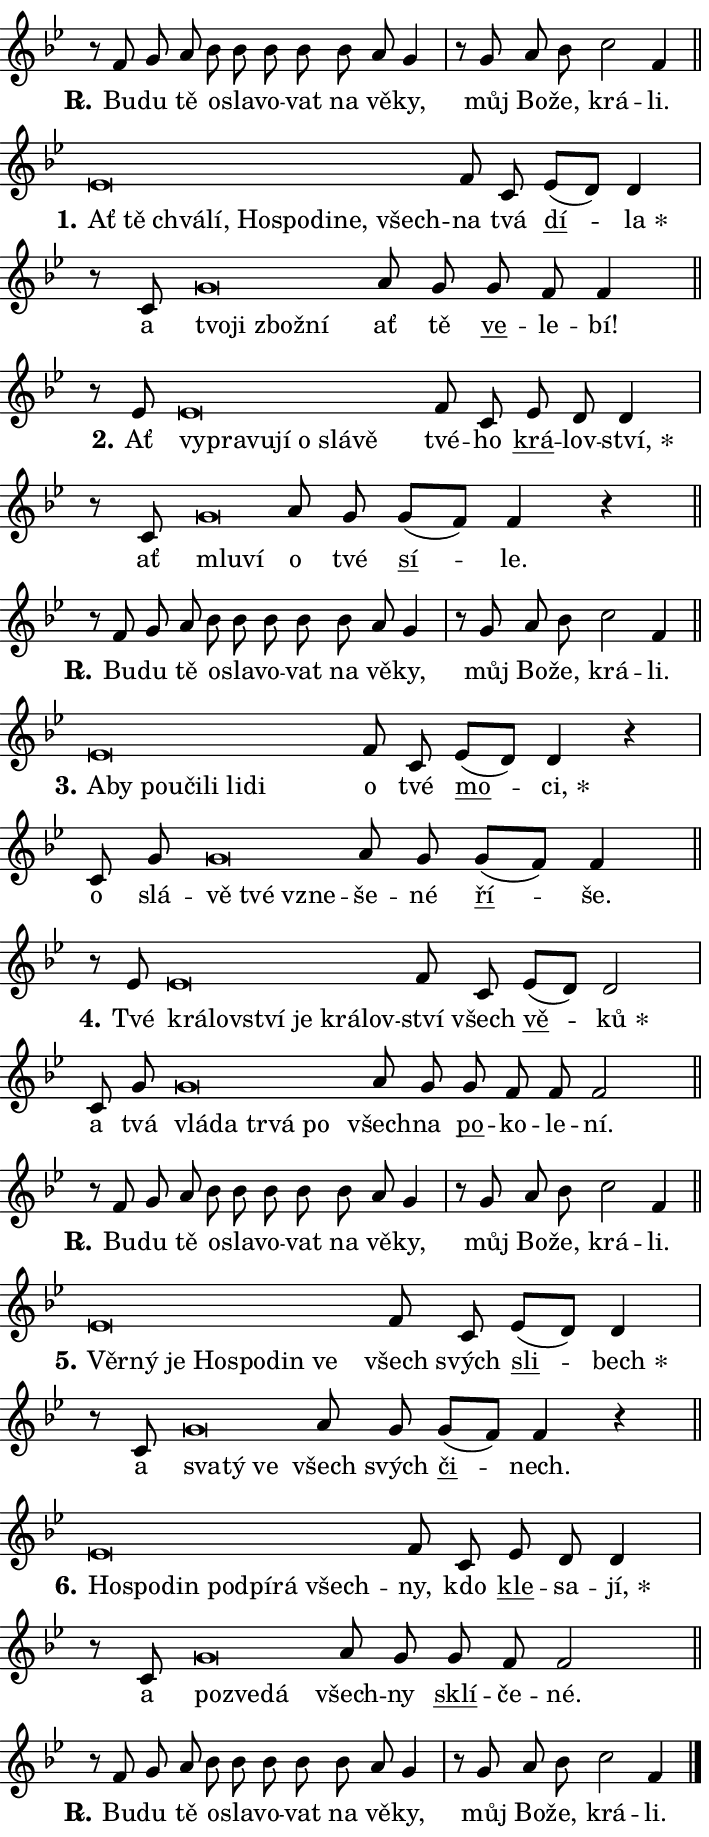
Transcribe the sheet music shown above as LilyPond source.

\version "2.24.0"
\header { tagline = "" }
\paper {
  indent = 0\cm
  top-margin = 0\cm
  right-margin = 0.13\cm % to fit lyric hyphens
  bottom-margin = 0\cm
  left-margin = 0\cm
  paper-width = 12\cm
  page-breaking = #ly:one-page-breaking
  system-system-spacing.basic-distance = #11
  score-system-spacing.basic-distance = #11
  ragged-last = ##f
}


%% Author: Thomas Morley
%% https://lists.gnu.org/archive/html/lilypond-user/2020-05/msg00002.html
#(define (line-position grob)
"Returns position of @var[grob} in current system:
   @code{'start}, if at first time-step
   @code{'end}, if at last time-step
   @code{'middle} otherwise
"
  (let* ((col (ly:item-get-column grob))
         (ln (ly:grob-object col 'left-neighbor))
         (rn (ly:grob-object col 'right-neighbor))
         (col-to-check-left (if (ly:grob? ln) ln col))
         (col-to-check-right (if (ly:grob? rn) rn col))
         (break-dir-left
           (and
             (ly:grob-property col-to-check-left 'non-musical #f)
             (ly:item-break-dir col-to-check-left)))
         (break-dir-right
           (and
             (ly:grob-property col-to-check-right 'non-musical #f)
             (ly:item-break-dir col-to-check-right))))
        (cond ((eqv? 1 break-dir-left) 'start)
              ((eqv? -1 break-dir-right) 'end)
              (else 'middle))))

#(define (tranparent-at-line-position vctor)
  (lambda (grob)
  "Relying on @code{line-position} select the relevant enry from @var{vctor}.
Used to determine transparency,"
    (case (line-position grob)
      ((end) (not (vector-ref vctor 0)))
      ((middle) (not (vector-ref vctor 1)))
      ((start) (not (vector-ref vctor 2))))))

noteHeadBreakVisibility =
#(define-music-function (break-visibility)(vector?)
"Makes @code{NoteHead}s transparent relying on @var{break-visibility}"
#{
  \override NoteHead.transparent =
    #(tranparent-at-line-position break-visibility)
#})

#(define delete-ledgers-for-transparent-note-heads
  (lambda (grob)
    "Reads whether a @code{NoteHead} is transparent.
If so this @code{NoteHead} is removed from @code{'note-heads} from
@var{grob}, which is supposed to be @code{LedgerLineSpanner}.
As a result ledgers are not printed for this @code{NoteHead}"
    (let* ((nhds-array (ly:grob-object grob 'note-heads))
           (nhds-list
             (if (ly:grob-array? nhds-array)
                 (ly:grob-array->list nhds-array)
                 '()))
           ;; Relies on the transparent-property being done before
           ;; Staff.LedgerLineSpanner.after-line-breaking is executed.
           ;; This is fragile ...
           (to-keep
             (remove
               (lambda (nhd)
                 (ly:grob-property nhd 'transparent #f))
               nhds-list)))
      ;; TODO find a better method to iterate over grob-arrays, similiar
      ;; to filter/remove etc for lists
      ;; For now rebuilt from scratch
      (set! (ly:grob-object grob 'note-heads)  '())
      (for-each
        (lambda (nhd)
          (ly:pointer-group-interface::add-grob grob 'note-heads nhd))
        to-keep))))

squashNotes = {
  \override NoteHead.X-extent = #'(-0.2 . 0.2)
  \override NoteHead.Y-extent = #'(-0.75 . 0)
  \override NoteHead.stencil =
    #(lambda (grob)
       (let ((pos (ly:grob-property grob 'staff-position)))
         (begin
           (if (< pos -7) (display "ERROR: Lower brevis then expected\n") (display ""))
           (if (<= pos -6) ly:text-interface::print ly:note-head::print))))
}
unSquashNotes = {
  \revert NoteHead.X-extent
  \revert NoteHead.Y-extent
  \revert NoteHead.stencil
}

hideNotes = \noteHeadBreakVisibility #begin-of-line-visible
unHideNotes = \noteHeadBreakVisibility #all-visible

% work-around for resetting accidentals
% https://lilypond.org/doc/v2.23/Documentation/notation/displaying-rhythms#unmetered-music
cadenzaMeasure = {
  \cadenzaOff
  \partial 1024 s1024
  \cadenzaOn
}

#(define-markup-command (accent layout props text) (markup?)
  "Underline accented syllable"
  (interpret-markup layout props
    #{\markup \override #'(offset . 4.3) \underline { #text }#}))

responsum = \markup \concat {
  "R" \hspace #-1.05 \path #0.1 #'((moveto 0 0.07) (lineto 0.9 0.8)) \hspace #0.05 "."
}

spaceSize = #0.6828661417322834 % exact space size for TeX Gyre Schola

\layout {
  \context {
    \Staff
    \remove "Time_signature_engraver"
    \override LedgerLineSpanner.after-line-breaking = #delete-ledgers-for-transparent-note-heads
  }
  \context {
    \Lyrics {
      \override LyricSpace.minimum-distance = \spaceSize
      \override LyricText.font-name = #"TeX Gyre Schola"
      \override LyricText.font-size = 1
      \override StanzaNumber.font-name = #"TeX Gyre Schola Bold"
      \override StanzaNumber.font-size = 1
    }
  }
  \context {
    \Score 
    \override NoteHead.text =
      #(lambda (grob) 
        (let ((pos (ly:grob-property grob 'staff-position)))
          #{\markup {
            \combine
              \halign #-0.55 \raise #(if (= pos -6) 0 0.5) \override #'(thickness . 2) \draw-line #'(3.2 . 0)
              \musicglyph "noteheads.sM1"
          }#}))
  }
}

% magnetic-lyrics.ily
%
%   written by
%     Jean Abou Samra <jean@abou-samra.fr>
%     Werner Lemberg <wl@gnu.org>
%
%   adapted by
%     Jiri Hon <jiri.hon@gmail.com>
%
% Version 2022-Apr-15

% https://www.mail-archive.com/lilypond-user@gnu.org/msg149350.html

#(define (Left_hyphen_pointer_engraver context)
   "Collect syllable-hyphen-syllable occurrences in lyrics and store
them in properties.  This engraver only looks to the left.  For
example, if the lyrics input is @code{foo -- bar}, it does the
following.

@itemize @bullet
@item
Set the @code{text} property of the @code{LyricHyphen} grob between
@q{foo} and @q{bar} to @code{foo}.

@item
Set the @code{left-hyphen} property of the @code{LyricText} grob with
text @q{foo} to the @code{LyricHyphen} grob between @q{foo} and
@q{bar}.
@end itemize

Use this auxiliary engraver in combination with the
@code{lyric-@/text::@/apply-@/magnetic-@/offset!} hook."
   (let ((hyphen #f)
         (text #f))
     (make-engraver
      (acknowledgers
       ((lyric-syllable-interface engraver grob source-engraver)
        (set! text grob)))
      (end-acknowledgers
       ((lyric-hyphen-interface engraver grob source-engraver)
        ;(when (not (grob::has-interface grob 'lyric-space-interface))
          (set! hyphen grob)));)
      ((stop-translation-timestep engraver)
       (when (and text hyphen)
         (ly:grob-set-object! text 'left-hyphen hyphen))
       (set! text #f)
       (set! hyphen #f)))))

#(define (lyric-text::apply-magnetic-offset! grob)
   "If the space between two syllables is less than the value in
property @code{LyricText@/.details@/.squash-threshold}, move the right
syllable to the left so that it gets concatenated with the left
syllable.

Use this function as a hook for
@code{LyricText@/.after-@/line-@/breaking} if the
@code{Left_@/hyphen_@/pointer_@/engraver} is active."
   (let ((hyphen (ly:grob-object grob 'left-hyphen #f)))
     (when hyphen
       (let ((left-text (ly:spanner-bound hyphen LEFT)))
         (when (grob::has-interface left-text 'lyric-syllable-interface)
           (let* ((common (ly:grob-common-refpoint grob left-text X))
                  (this-x-ext (ly:grob-extent grob common X))
                  (left-x-ext
                   (begin
                     ;; Trigger magnetism for left-text.
                     (ly:grob-property left-text 'after-line-breaking)
                     (ly:grob-extent left-text common X)))
                  ;; `delta` is the gap width between two syllables.
                  (delta (- (interval-start this-x-ext)
                            (interval-end left-x-ext)))
                  (details (ly:grob-property grob 'details))
                  (threshold (assoc-get 'squash-threshold details 0.2)))
             (when (< delta threshold)
               (let* (;; We have to manipulate the input text so that
                      ;; ligatures crossing syllable boundaries are not
                      ;; disabled.  For languages based on the Latin
                      ;; script this is essentially a beautification.
                      ;; However, for non-Western scripts it can be a
                      ;; necessity.
                      (lt (ly:grob-property left-text 'text))
                      (rt (ly:grob-property grob 'text))
                      (is-space (grob::has-interface hyphen 'lyric-space-interface))
                      (space (if is-space " " ""))
                      (extra-delta (if is-space spaceSize 0))
                      ;; Append new syllable.
                      (ltrt-space (if (and (string? lt) (string? rt))
                                (string-append lt space rt)
                                (make-concat-markup (list lt space rt))))
                      ;; Right-align `ltrt` to the right side.
                      (ltrt-space-markup (grob-interpret-markup
                               grob
                               (make-translate-markup
                                (cons (interval-length this-x-ext) 0)
                                (make-right-align-markup ltrt-space)))))
                 (begin
                   ;; Don't print `left-text`.
                   (ly:grob-set-property! left-text 'stencil #f)
                   ;; Set text and stencil (which holds all collected
                   ;; syllables so far) and shift it to the left.
                   (ly:grob-set-property! grob 'text ltrt-space)
                   (ly:grob-set-property! grob 'stencil ltrt-space-markup)
                   (ly:grob-translate-axis! grob (- (- delta extra-delta)) X))))))))))


#(define (lyric-hyphen::displace-bounds-first grob)
   ;; Make very sure this callback isn't triggered too early.
   (let ((left (ly:spanner-bound grob LEFT))
         (right (ly:spanner-bound grob RIGHT)))
     (ly:grob-property left 'after-line-breaking)
     (ly:grob-property right 'after-line-breaking)
     (ly:lyric-hyphen::print grob)))

squashThreshold = #0.4

\layout {
  \context {
    \Lyrics
    \consists #Left_hyphen_pointer_engraver
    \override LyricText.after-line-breaking =
      #lyric-text::apply-magnetic-offset!
    \override LyricHyphen.stencil = #lyric-hyphen::displace-bounds-first
    \override LyricText.details.squash-threshold = \squashThreshold
    \override LyricHyphen.minimum-distance = 0
    \override LyricHyphen.minimum-length = \squashThreshold
  }
}

squashText = \override LyricText.details.squash-threshold = 9999
unSquashText = \override LyricText.details.squash-threshold = \squashThreshold

leftText = \override LyricText.self-alignment-X = #LEFT
unLeftText = \revert LyricText.self-alignment-X

starOffset = #(lambda (grob) 
                (let ((x_offset (ly:self-alignment-interface::aligned-on-x-parent grob)))
                  (if (= x_offset 0) 0 (+ x_offset 1.2))))

star = #(define-music-function (syllable)(string?)
"Append star separator at the end of a syllable"
#{
  \once \override LyricText.X-offset = #starOffset
  \lyricmode { \markup {
    #syllable
    \override #'((font-name . "TeX Gyre Schola Bold")) \hspace #0.2 \lower #0.65 \larger "*"
  } }
#})

starAccent = #(define-music-function (syllable)(string?)
"Append star separator at the end of a syllable and make accent"
#{
  \once \override LyricText.X-offset = #starOffset
  \lyricmode { \markup {
    \accent #syllable
    \override #'((font-name . "TeX Gyre Schola Bold")) \hspace #0.2 \lower #0.65 \larger "*"
  } }
#})

breath = #(define-music-function (syllable)(string?)
"Append breathing indicator at the end of a syllable"
#{
  \lyricmode { \markup { #syllable "+" } }
#})

optionalBreath = #(define-music-function (syllable)(string?)
"Append optional breathing indicator at the end of a syllable"
#{
  \lyricmode { \markup { #syllable "(+)" } }
#})


\score {
    <<
        \new Voice = "melody" { \cadenzaOn \key bes \major \relative { r8 f' g a bes bes bes bes \bar "" bes a g4 \cadenzaMeasure \bar "|" r8 g a bes \bar "" c2 f,4 \cadenzaMeasure \bar "||" \break } }
        \new Lyrics \lyricsto "melody" { \lyricmode { \set stanza = \responsum
Bu -- du tě o -- sla -- vo -- vat na vě -- ky, můj Bo -- že, krá -- li. } }
    >>
    \layout {}
}

\score {
    <<
        \new Voice = "melody" { \cadenzaOn \key bes \major \relative { \squashNotes es'\breve*1/16 \hideNotes \breve*1/16 \bar "" \breve*1/16 \bar "" \breve*1/16 \bar "" \breve*1/16 \bar "" \breve*1/16 \bar "" \breve*1/16 \bar "" \breve*1/16 \breve*1/16 \bar "" \unHideNotes \unSquashNotes f8 c \bar "" es[( d)] d4 \cadenzaMeasure \bar "|" r8 c8 \squashNotes g'\breve*1/16 \hideNotes \breve*1/16 \bar "" \breve*1/16 \breve*1/16 \bar "" \unHideNotes \unSquashNotes a8 g \bar "" g f f4 \cadenzaMeasure \bar "||" \break } }
        \new Lyrics \lyricsto "melody" { \lyricmode { \set stanza = "1."
\leftText Ať \squashText tě chvá -- lí, Ho -- spo -- di -- ne, všech -- \unLeftText \unSquashText na tvá \markup \accent dí -- \star la a \leftText tvo -- \squashText ji zbož -- ní \unLeftText \unSquashText ať tě \markup \accent ve -- le -- bí! } }
    >>
    \layout {}
}

\score {
    <<
        \new Voice = "melody" { \cadenzaOn \key bes \major \relative { r8 es'8 \squashNotes es\breve*1/16 \hideNotes \breve*1/16 \bar "" \breve*1/16 \bar "" \breve*1/16 \bar "" \breve*1/16 \bar "" \breve*1/16 \breve*1/16 \bar "" \unHideNotes \unSquashNotes f8 c \bar "" es d d4 \cadenzaMeasure \bar "|" r8 c8 \squashNotes g'\breve*1/16 \hideNotes \breve*1/16 \bar "" \unHideNotes \unSquashNotes a8 g \bar "" g[( f)] f4 r \cadenzaMeasure \bar "||" \break } }
        \new Lyrics \lyricsto "melody" { \lyricmode { \set stanza = "2."
Ať \leftText vy -- \squashText pra -- vu -- jí o slá -- vě \unLeftText \unSquashText tvé -- ho \markup \accent krá -- lov -- \star ství, ať \leftText mlu -- \squashText ví \unLeftText \unSquashText o tvé \markup \accent sí -- le. } }
    >>
    \layout {}
}

\score {
    <<
        \new Voice = "melody" { \cadenzaOn \key bes \major \relative { r8 f' g a bes bes bes bes \bar "" bes a g4 \cadenzaMeasure \bar "|" r8 g a bes \bar "" c2 f,4 \cadenzaMeasure \bar "||" \break } }
        \new Lyrics \lyricsto "melody" { \lyricmode { \set stanza = \responsum
Bu -- du tě o -- sla -- vo -- vat na vě -- ky, můj Bo -- že, krá -- li. } }
    >>
    \layout {}
}

\score {
    <<
        \new Voice = "melody" { \cadenzaOn \key bes \major \relative { \squashNotes es'\breve*1/16 \hideNotes \breve*1/16 \bar "" \breve*1/16 \bar "" \breve*1/16 \bar "" \breve*1/16 \bar "" \breve*1/16 \bar "" \breve*1/16 \breve*1/16 \bar "" \unHideNotes \unSquashNotes f8 c \bar "" es[( d)] d4 r \cadenzaMeasure \bar "|" c8 g' \bar "" \squashNotes g\breve*1/16 \hideNotes \breve*1/16 \breve*1/16 \bar "" \unHideNotes \unSquashNotes a8 g \bar "" g[( f)] f4 \cadenzaMeasure \bar "||" \break } }
        \new Lyrics \lyricsto "melody" { \lyricmode { \set stanza = "3."
\leftText A -- \squashText by po -- u -- či -- li li -- di \unLeftText \unSquashText o tvé \markup \accent mo -- \star ci, o slá -- \leftText vě \squashText tvé vzne -- \unLeftText \unSquashText še -- né \markup \accent ří -- še. } }
    >>
    \layout {}
}

\score {
    <<
        \new Voice = "melody" { \cadenzaOn \key bes \major \relative { r8 es'8 \squashNotes es\breve*1/16 \hideNotes \breve*1/16 \bar "" \breve*1/16 \bar "" \breve*1/16 \bar "" \breve*1/16 \breve*1/16 \bar "" \unHideNotes \unSquashNotes f8 c \bar "" es[( d)] d2 \cadenzaMeasure \bar "|" c8 g' \bar "" \squashNotes g\breve*1/16 \hideNotes \breve*1/16 \bar "" \breve*1/16 \bar "" \breve*1/16 \breve*1/16 \bar "" \unHideNotes \unSquashNotes a8 g \bar "" g f f f2 \cadenzaMeasure \bar "||" \break } }
        \new Lyrics \lyricsto "melody" { \lyricmode { \set stanza = "4."
Tvé \leftText krá -- \squashText lov -- ství je krá -- lov -- \unLeftText \unSquashText ství všech \markup \accent vě -- \star ků a tvá \leftText vlá -- \squashText da tr -- vá po \unLeftText \unSquashText všech -- na \markup \accent po -- ko -- le -- ní. } }
    >>
    \layout {}
}

\score {
    <<
        \new Voice = "melody" { \cadenzaOn \key bes \major \relative { r8 f' g a bes bes bes bes \bar "" bes a g4 \cadenzaMeasure \bar "|" r8 g a bes \bar "" c2 f,4 \cadenzaMeasure \bar "||" \break } }
        \new Lyrics \lyricsto "melody" { \lyricmode { \set stanza = \responsum
Bu -- du tě o -- sla -- vo -- vat na vě -- ky, můj Bo -- že, krá -- li. } }
    >>
    \layout {}
}

\score {
    <<
        \new Voice = "melody" { \cadenzaOn \key bes \major \relative { \squashNotes es'\breve*1/16 \hideNotes \breve*1/16 \bar "" \breve*1/16 \bar "" \breve*1/16 \bar "" \breve*1/16 \bar "" \breve*1/16 \breve*1/16 \bar "" \unHideNotes \unSquashNotes f8 c \bar "" es[( d)] d4 \cadenzaMeasure \bar "|" r8 c8 \squashNotes g'\breve*1/16 \hideNotes \breve*1/16 \breve*1/16 \bar "" \unHideNotes \unSquashNotes a8 g \bar "" g[( f)] f4 r \cadenzaMeasure \bar "||" \break } }
        \new Lyrics \lyricsto "melody" { \lyricmode { \set stanza = "5."
\leftText Věr -- \squashText ný je Ho -- spo -- din ve \unLeftText \unSquashText všech svých \markup \accent sli -- \star bech a \leftText sva -- \squashText tý ve \unLeftText \unSquashText všech svých \markup \accent či -- nech. } }
    >>
    \layout {}
}

\score {
    <<
        \new Voice = "melody" { \cadenzaOn \key bes \major \relative { \squashNotes es'\breve*1/16 \hideNotes \breve*1/16 \bar "" \breve*1/16 \bar "" \breve*1/16 \bar "" \breve*1/16 \bar "" \breve*1/16 \breve*1/16 \bar "" \unHideNotes \unSquashNotes f8 c \bar "" es d d4 \cadenzaMeasure \bar "|" r8 c8 \squashNotes g'\breve*1/16 \hideNotes \breve*1/16 \breve*1/16 \bar "" \unHideNotes \unSquashNotes a8 g \bar "" g f f2 \cadenzaMeasure \bar "||" \break } }
        \new Lyrics \lyricsto "melody" { \lyricmode { \set stanza = "6."
\leftText Ho -- \squashText spo -- din pod -- pí -- rá všech -- \unLeftText \unSquashText ny, kdo \markup \accent kle -- sa -- \star jí, a \leftText po -- \squashText zve -- dá \unLeftText \unSquashText všech -- ny \markup \accent sklí -- če -- né. } }
    >>
    \layout {}
}

\score {
    <<
        \new Voice = "melody" { \cadenzaOn \key bes \major \relative { r8 f' g a bes bes bes bes \bar "" bes a g4 \cadenzaMeasure \bar "|" r8 g a bes \bar "" c2 f,4 \cadenzaMeasure \bar "||" \break } \bar "|." }
        \new Lyrics \lyricsto "melody" { \lyricmode { \set stanza = \responsum
Bu -- du tě o -- sla -- vo -- vat na vě -- ky, můj Bo -- že, krá -- li. } }
    >>
    \layout {}
}
